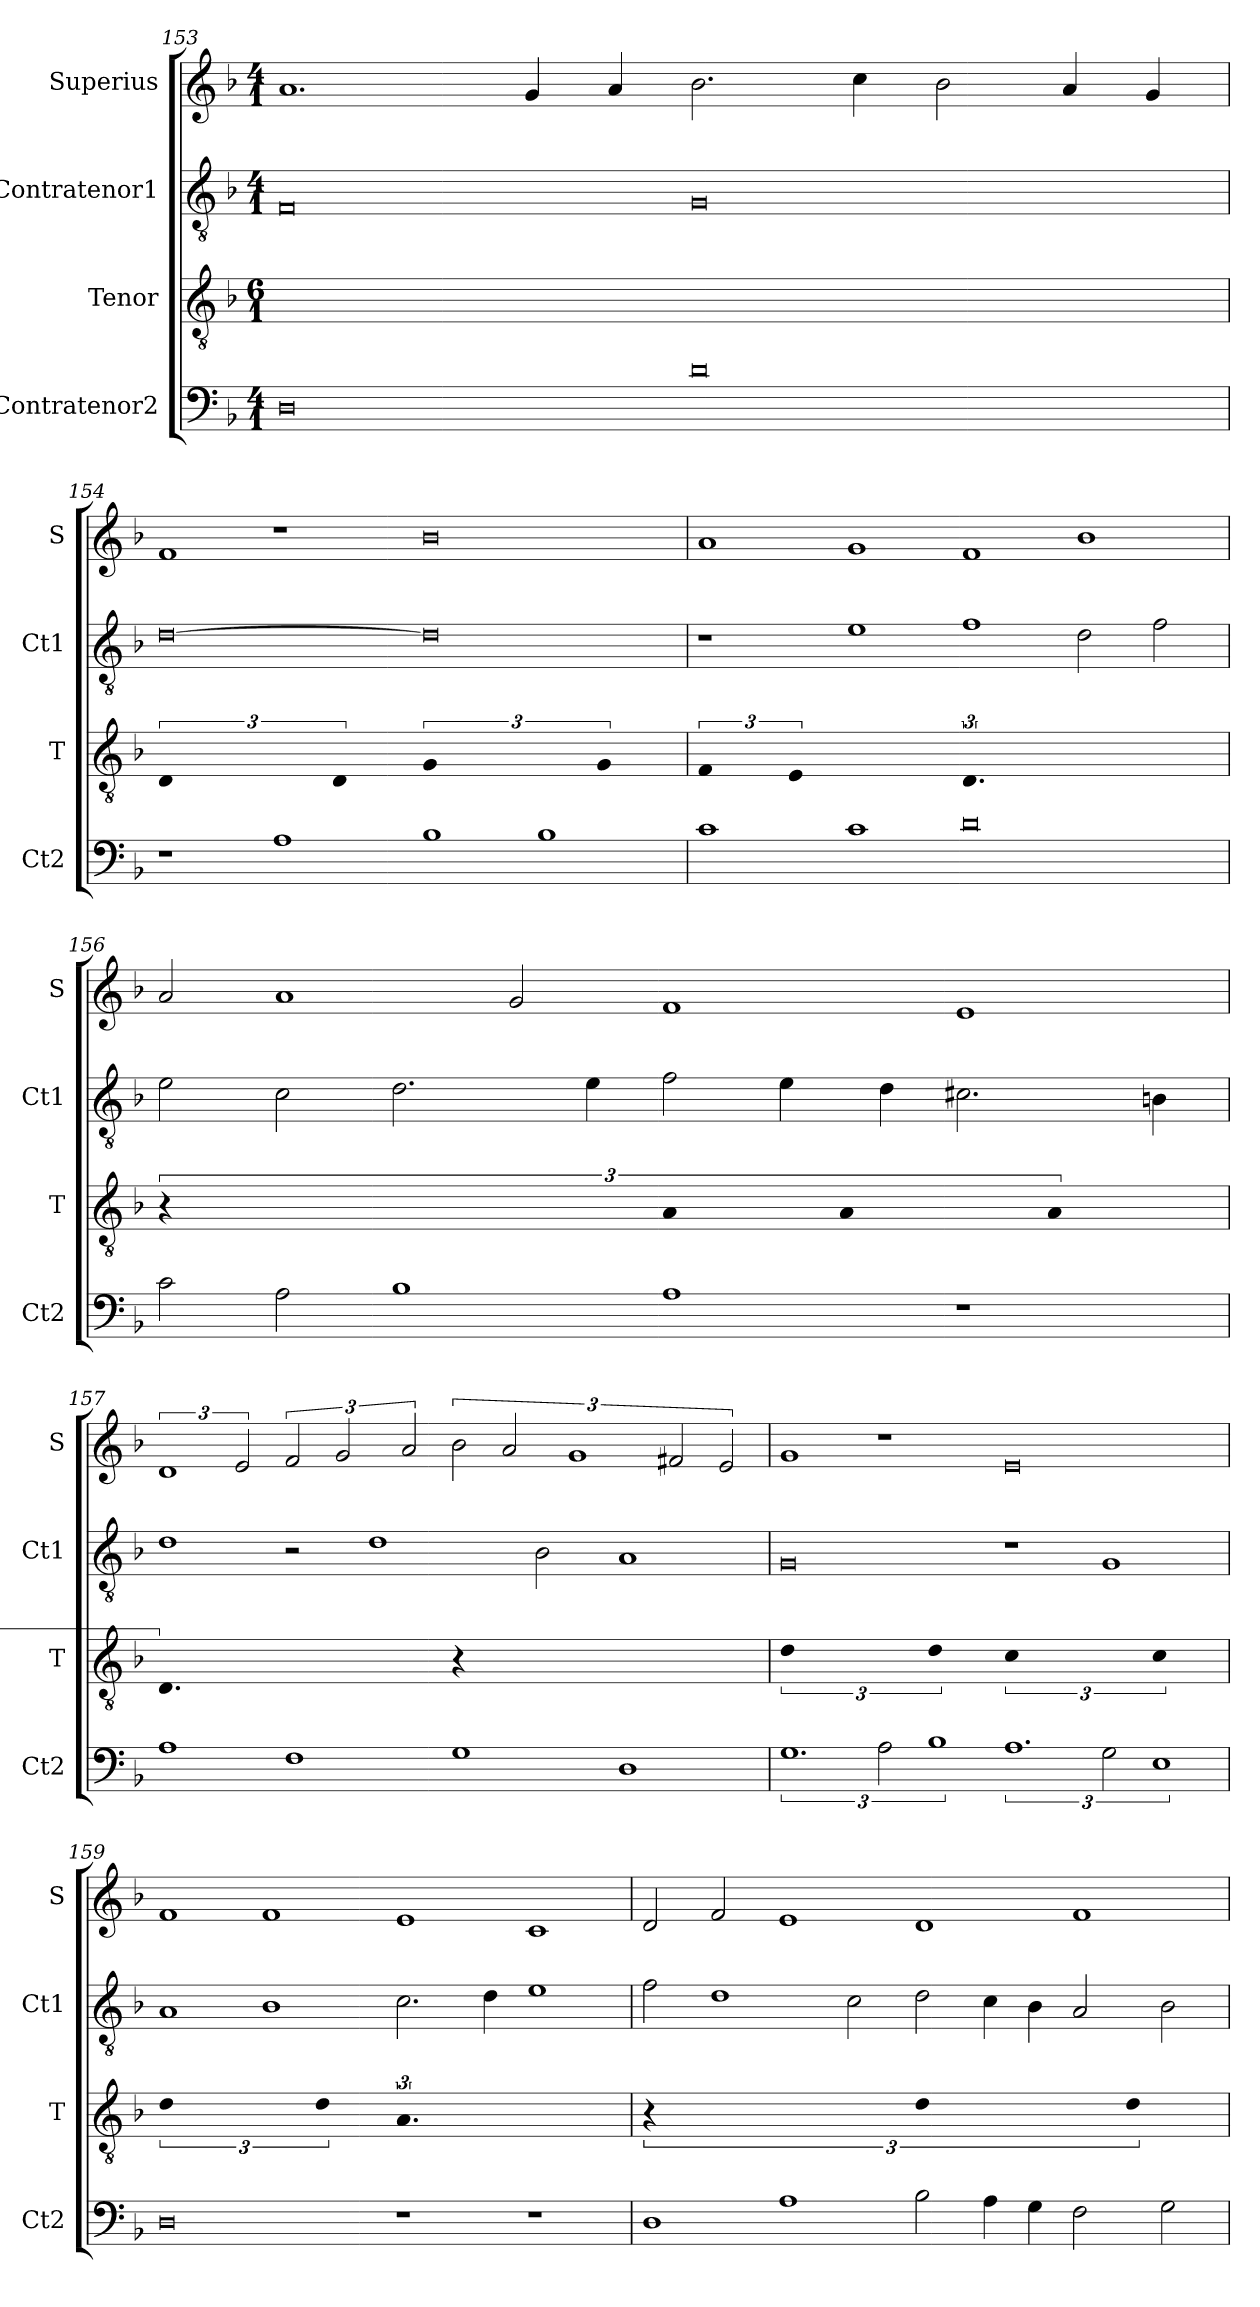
**kern	**kern	**kern	**kern
*part4	*part3	*part2	*part1
*staff4	*staff3	*staff2	*staff1
*I"Contratenor2	*I"Tenor	*I"Contratenor1	*I"Superius
*I'Ct2	*I'T	*I'Ct1	*I'S
*clefF4	*clefGv2	*clefGv2	*clefG2
*k[b-]	*k[b-]	*k[b-]	*k[b-]
*M4/1	*M6/1	*M4/1	*M4/1
=153	=153	=153	=153
!	!LO:N:vis=0.	!	!
0D	3%8.r	0F	1.a
.	.	.	4g
.	.	.	4a
0d	.	0G	2.b-
.	.	.	4cc
.	.	.	2b-
.	.	.	4a
.	.	.	4g
=154	=154	=154	=154
!	!LO:N:vis=1	!	!
1r	3%4D	[0d	1f
1A	.	.	1r
!	!LO:N:vis=2	!	!
.	3%2D	.	.
!	!LO:N:vis=1	!	!
1B-	3%4G	0d]	0b-
1B-	.	.	.
!	!LO:N:vis=2	!	!
.	3%2G	.	.
=155	=155	=155	=155
!	!LO:N:vis=2	!	!
1c	3%2F	1r	1a
!	!LO:N:vis=1	!	!
.	3%4E	.	.
1c	.	1e	1g
!	!LO:N:vis=1.	!	!
0d	3%4.D	1f	1f
.	.	2d	1b-
.	.	2f	.
=156	=156	=156	=156
!	!LO:N:vis=1.	!	!
2c	3%4.r	2e	2a
2A	.	2c	1a
1B-	.	2.d	.
.	.	.	2g
.	.	4e	.
!	!LO:N:vis=2	!	!
1A	3%2A	2f	1f
.	.	4e	.
!	!LO:N:vis=2	!	!
.	3%2A	.	.
.	.	4d	.
1r	.	2.c#X	1e
!	!LO:N:vis=2	!	!
.	3%2A	.	.
.	.	4Bn	.
=157	=157	=157	=157
!	!LO:N:vis=1.	!	!
1A	3%4.D	1d	3%2d
.	.	.	3e
1F	.	2r	3f
.	.	.	3g
.	.	1d	.
.	.	.	3a
!	!LO:N:vis=1.	!	!
1G	3%4.r	.	3b-
.	.	.	3a
.	.	2B-	.
.	.	.	3%2g
1D	.	1A	.
.	.	.	3f#X
.	.	.	3e
=158	=158	=158	=158
!	!LO:N:vis=1	!	!
3%2.G	3%4d	0G	1g
3A	.	.	1r
!	!LO:N:vis=2	!	!
3%2B-	3%2d	.	.
!	!LO:N:vis=1	!	!
3%2.A	3%4c	1r	0e
3G	.	1G	.
!	!LO:N:vis=2	!	!
3%2E	3%2c	.	.
=159	=159	=159	=159
!	!LO:N:vis=1	!	!
0D	3%4d	1A	1f
.	.	1B-	1f
!	!LO:N:vis=2	!	!
.	3%2d	.	.
!	!LO:N:vis=1.	!	!
1r	3%4.A	2.c	1e
.	.	4d	.
1r	.	1e	1c
=160	=160	=160	=160
!	!LO:N:vis=1.	!	!
1D	3%4.r	2f	2d
.	.	1d	2f
1A	.	.	1e
.	.	2c	.
!	!LO:N:vis=1	!	!
2B-	3%4d	2d	1d
4A	.	4c	.
4G	.	4B-	.
2F	.	2A	1f
!	!LO:N:vis=2	!	!
.	3%2d	.	.
2G	.	2B-	.
=	=	=	=
*-	*-	*-	*-
